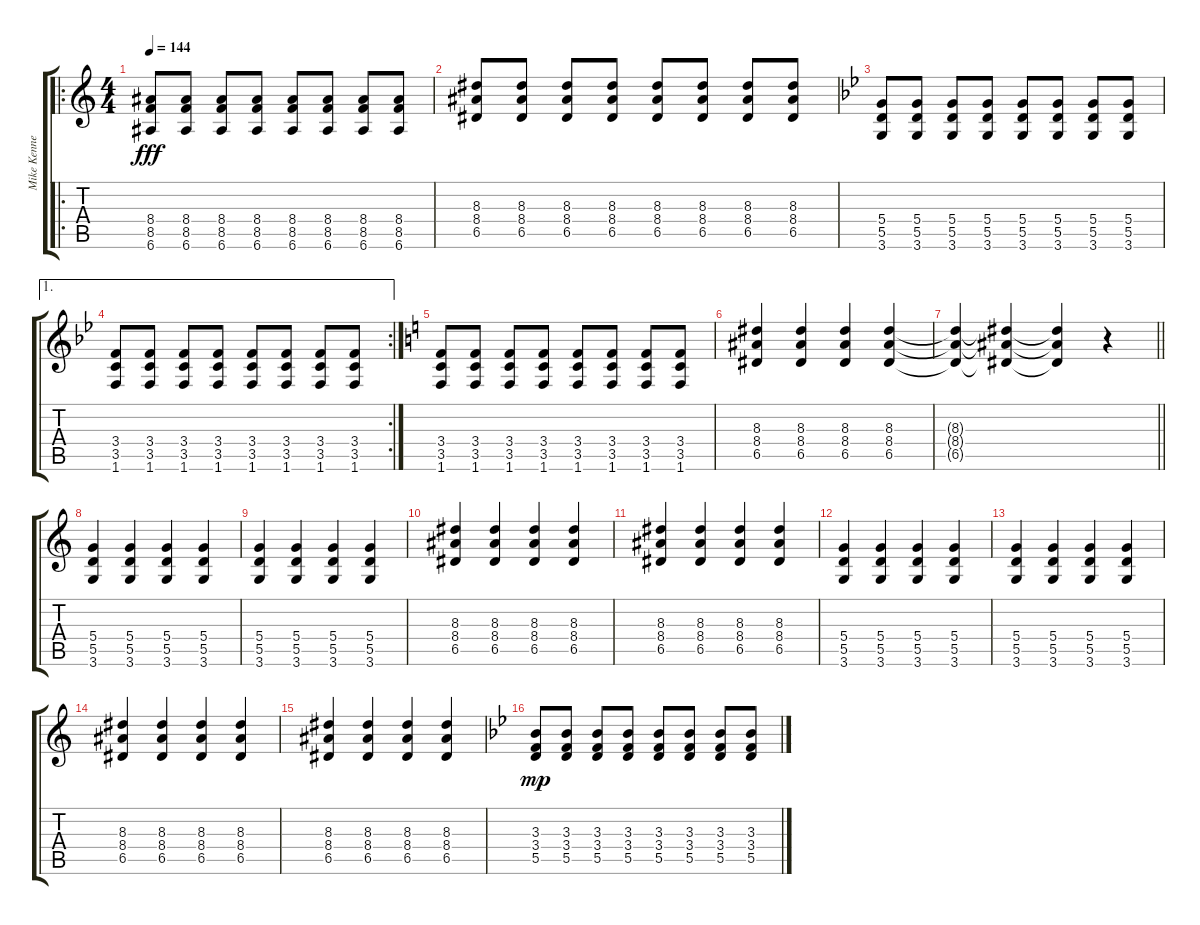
\track ("Mike Kennerty" "Mike Kenne") {instrument distortionguitar}
\staff {score tabs}
\tuning (E4 B3 G3 D3 A2 E2) {hide}
\ro
\ts (4 4)
\tempo 144
\clef g2
\ks c
(8.4 8.5 6.6).8{dy fff} (8.4 8.5 6.6).8 (8.4 8.5 6.6).8 (8.4 8.5 6.6).8 (8.4 8.5 6.6).8 (8.4 8.5 6.6).8 (8.4 8.5 6.6).8 (8.4 8.5 6.6).8 |
(8.3 8.4 6.5).8 (8.3 8.4 6.5).8 (8.3 8.4 6.5).8 (8.3 8.4 6.5).8 (8.3 8.4 6.5).8 (8.3 8.4 6.5).8 (8.3 8.4 6.5).8 (8.3 8.4 6.5).8 |
\ks bb
(5.4 5.5 3.6).8 (5.4 5.5 3.6).8 (5.4 5.5 3.6).8 (5.4 5.5 3.6).8 (5.4 5.5 3.6).8 (5.4 5.5 3.6).8 (5.4 5.5 3.6).8 (5.4 5.5 3.6).8 |
\ae 1
\rc 2
(3.4 3.5 1.6).8 (3.4 3.5 1.6).8 (3.4 3.5 1.6).8 (3.4 3.5 1.6).8 (3.4 3.5 1.6).8 (3.4 3.5 1.6).8 (3.4 3.5 1.6).8 (3.4 3.5 1.6).8 |
\ks c
(3.4 3.5 1.6).8 (3.4 3.5 1.6).8 (3.4 3.5 1.6).8 (3.4 3.5 1.6).8 (3.4 3.5 1.6).8 (3.4 3.5 1.6).8 (3.4 3.5 1.6).8 (3.4 3.5 1.6).8 |
(8.3 8.4 6.5).4 (8.3 8.4 6.5).4 (8.3 8.4 6.5).4 (8.3 8.4 6.5).4 |
\barLineRight lightlight
(8.3{t} 8.4{t} 6.5{t}).4 (8.3{t} 8.4{t} 6.5{t}).4 (8.3{t} 8.4{t} 6.5{t}).4 r.4 |
(5.4 5.5 3.6).4 (5.4 5.5 3.6).4 (5.4 5.5 3.6).4 (5.4 5.5 3.6).4 |
(5.4 5.5 3.6).4 (5.4 5.5 3.6).4 (5.4 5.5 3.6).4 (5.4 5.5 3.6).4 |
(8.3 8.4 6.5).4 (8.3 8.4 6.5).4 (8.3 8.4 6.5).4 (8.3 8.4 6.5).4 |
(8.3 8.4 6.5).4 (8.3 8.4 6.5).4 (8.3 8.4 6.5).4 (8.3 8.4 6.5).4 |
(5.4 5.5 3.6).4 (5.4 5.5 3.6).4 (5.4 5.5 3.6).4 (5.4 5.5 3.6).4 |
(5.4 5.5 3.6).4 (5.4 5.5 3.6).4 (5.4 5.5 3.6).4 (5.4 5.5 3.6).4 |
(8.3 8.4 6.5).4 (8.3 8.4 6.5).4 (8.3 8.4 6.5).4 (8.3 8.4 6.5).4 |
(8.3 8.4 6.5).4 (8.3 8.4 6.5).4 (8.3 8.4 6.5).4 (8.3 8.4 6.5).4 |
\ks bb
(3.3 3.4 5.5).8{dy mp} (3.3 3.4 5.5).8 (3.3 3.4 5.5).8 (3.3 3.4 5.5).8 (3.3 3.4 5.5).8 (3.3 3.4 5.5).8 (3.3 3.4 5.5).8 (3.3 3.4 5.5).8
